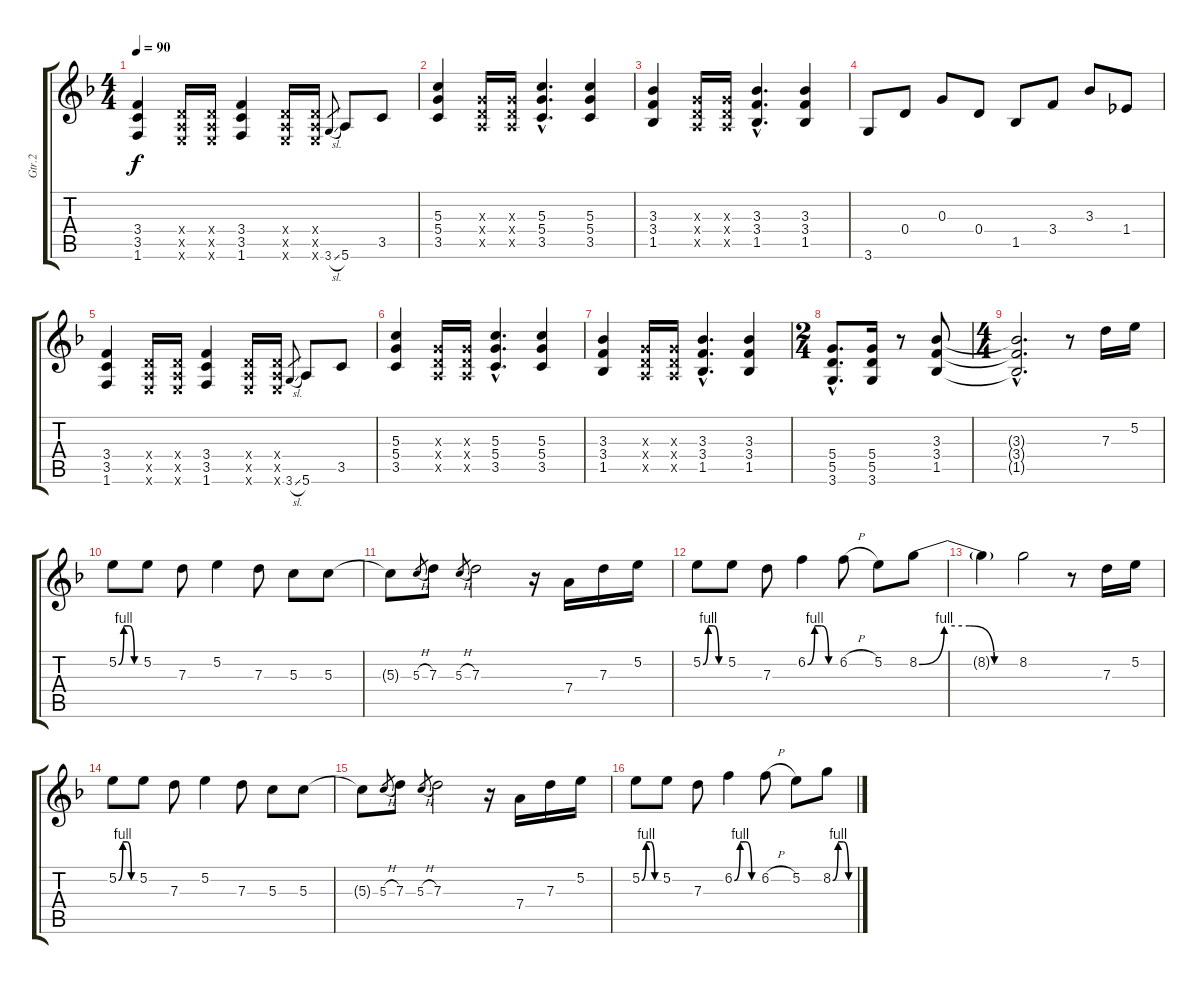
\track ("Gtr.2" "Gtr.2") {instrument overdrivenguitar}
\staff {score tabs}
\tuning (E4 B3 G3 D3 A2 E2) {hide}
\ts (4 4)
\tempo 90
\clef g2
\ks f
(3.4 3.5 1.6).4{dy f} (0.4{x} 0.5{x} 0.6{x}).16 (0.4{x} 0.5{x} 0.6{x}).16 (3.4 3.5 1.6).4 (0.4{x} 0.5{x} 0.6{x}).16 (0.4{x} 0.5{x} 0.6{x}).16 3.6{sl}.8{gr} 5.6.8 3.5.8 |
(5.3 5.4 3.5).4 (0.3{x} 0.4{x} 0.5{x}).16 (0.3{x} 0.4{x} 0.5{x}).16 (5.3{hac} 5.4{hac} 3.5{hac}).4{d} (5.3 5.4 3.5).4 |
(3.3 3.4 1.5).4 (0.3{x} 0.4{x} 0.5{x}).16 (0.3{x} 0.4{x} 0.5{x}).16 (3.3{hac} 3.4{hac} 1.5{hac}).4{d} (3.3 3.4 1.5).4 |
3.6.8 0.4.8 0.3.8 0.4.8 1.5.8 3.4.8 3.3.8 1.4.8 |
(3.4 3.5 1.6).4 (0.4{x} 0.5{x} 0.6{x}).16 (0.4{x} 0.5{x} 0.6{x}).16 (3.4 3.5 1.6).4 (0.4{x} 0.5{x} 0.6{x}).16 (0.4{x} 0.5{x} 0.6{x}).16 3.6{sl}.8{gr} 5.6.8 3.5.8 |
(5.3 5.4 3.5).4 (0.3{x} 0.4{x} 0.5{x}).16 (0.3{x} 0.4{x} 0.5{x}).16 (5.3{hac} 5.4{hac} 3.5{hac}).4{d} (5.3 5.4 3.5).4 |
(3.3 3.4 1.5).4 (0.3{x} 0.4{x} 0.5{x}).16 (0.3{x} 0.4{x} 0.5{x}).16 (3.3{hac} 3.4{hac} 1.5{hac}).4{d} (3.3 3.4 1.5).4 |
\ts (2 4)
(5.4{hac} 5.5{hac} 3.6{hac}).8{d} (5.4 5.5 3.6).16 r.8 (3.3 3.4 1.5).8 |
\ts (4 4)
(3.3{hac t} 3.4{hac t} 1.5{hac t}).2{d} r.8{instrument electricguitarclean} 7.3.16 5.2.16 |
5.2{be (custom 0 0 15 4 30 4 45 0 60 0)}.8 5.2.8 7.3.8 5.2.4 7.3.8 5.3.8 5.3.8 |
5.3{t}.8 5.3{h}.8{gr} 7.3.8 5.3{h}.8{gr} 7.3.2 r.16 7.4.16 7.3.16 5.2.16 |
5.2{be (custom 0 0 15 4 30 4 45 0 60 0)}.8 5.2.8 7.3.8 6.2{be (custom 0 0 15 4 30 4 45 0 60 0)}.4 6.2{h}.8 5.2.8 8.2{be (custom 0 0 15 4 30 4 45 0 60 0)}.8 |
8.2{t}.4 8.2.2 r.8 7.3.16 5.2.16 |
5.2{be (custom 0 0 15 4 30 4 45 0 60 0)}.8 5.2.8 7.3.8 5.2.4 7.3.8 5.3.8 5.3.8 |
5.3{t}.8 5.3{h}.8{gr} 7.3.8 5.3{h}.8{gr} 7.3.2 r.16 7.4.16 7.3.16 5.2.16 |
5.2{be (custom 0 0 15 4 30 4 45 0 60 0)}.8 5.2.8 7.3.8 6.2{be (custom 0 0 15 4 30 4 45 0 60 0)}.4 6.2{h}.8 5.2.8 8.2{be (custom 0 0 15 4 30 4 45 0 60 0)}.8
